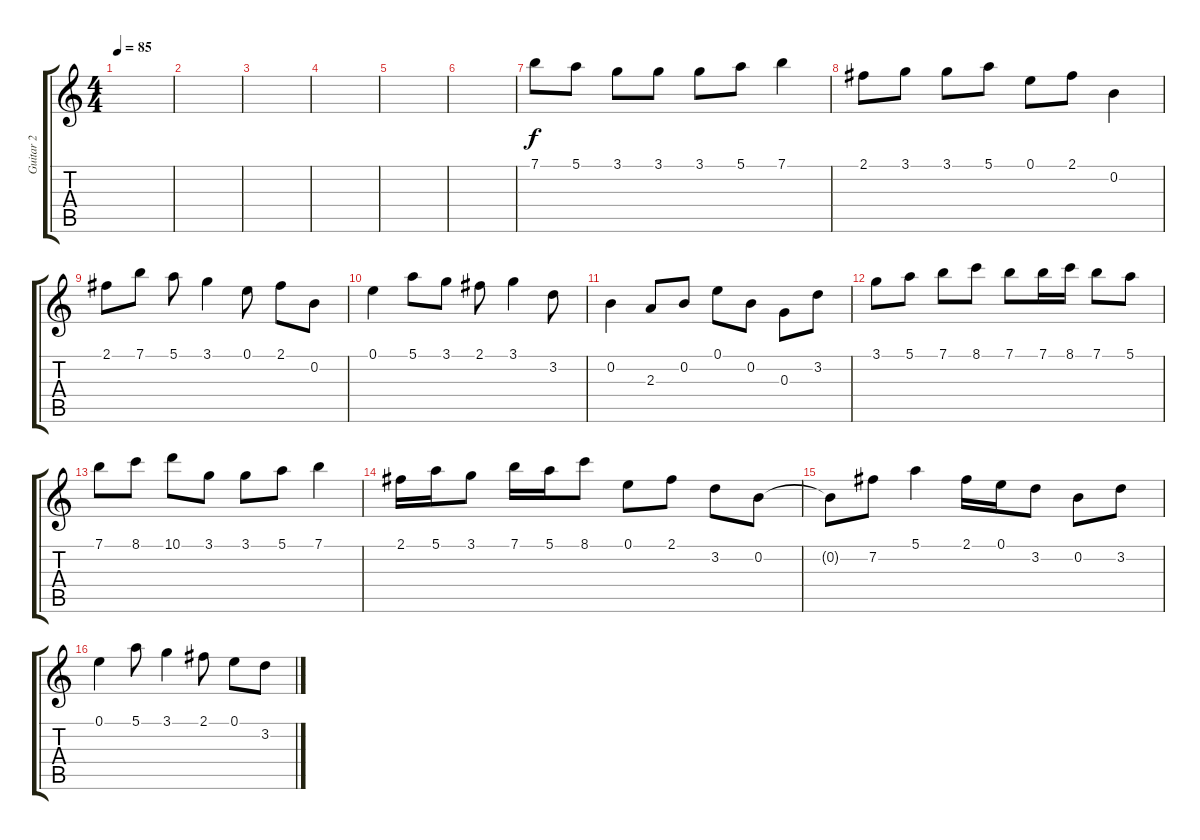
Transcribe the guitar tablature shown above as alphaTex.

\track ("Guitar 2" "Guitar 2") {instrument acousticguitarnylon}
\staff {score tabs}
\tuning (E4 B3 G3 D3 A2 E2) {hide}
\ts (4 4)
\tempo 85
\clef g2
\ks c
|
|
|
|
|
|
7.1.8 5.1.8 3.1.8 3.1.8 3.1.8 5.1.8 7.1.4 |
2.1.8 3.1.8 3.1.8 5.1.8 0.1.8 2.1.8 0.2.4 |
2.1.8 7.1.8 5.1.8 3.1.4 0.1.8 2.1.8 0.2.8 |
0.1.4 5.1.8 3.1.8 2.1.8 3.1.4 3.2.8 |
0.2.4 2.3.8 0.2.8 0.1.8 0.2.8 0.3.8 3.2.8 |
3.1.8 5.1.8 7.1.8 8.1.8 7.1.8 7.1.16 8.1.16 7.1.8 5.1.8 |
7.1.8 8.1.8 10.1.8 3.1.8 3.1.8 5.1.8 7.1.4 |
2.1.16 5.1.16 3.1.8 7.1.16 5.1.16 8.1.8 0.1.8 2.1.8 3.2.8 0.2.8 |
0.2{t}.8 7.2.8 5.1.4 2.1.16 0.1.16 3.2.8 0.2.8 3.2.8 |
0.1.4 5.1.8 3.1.4 2.1.8 0.1.8 3.2.8
